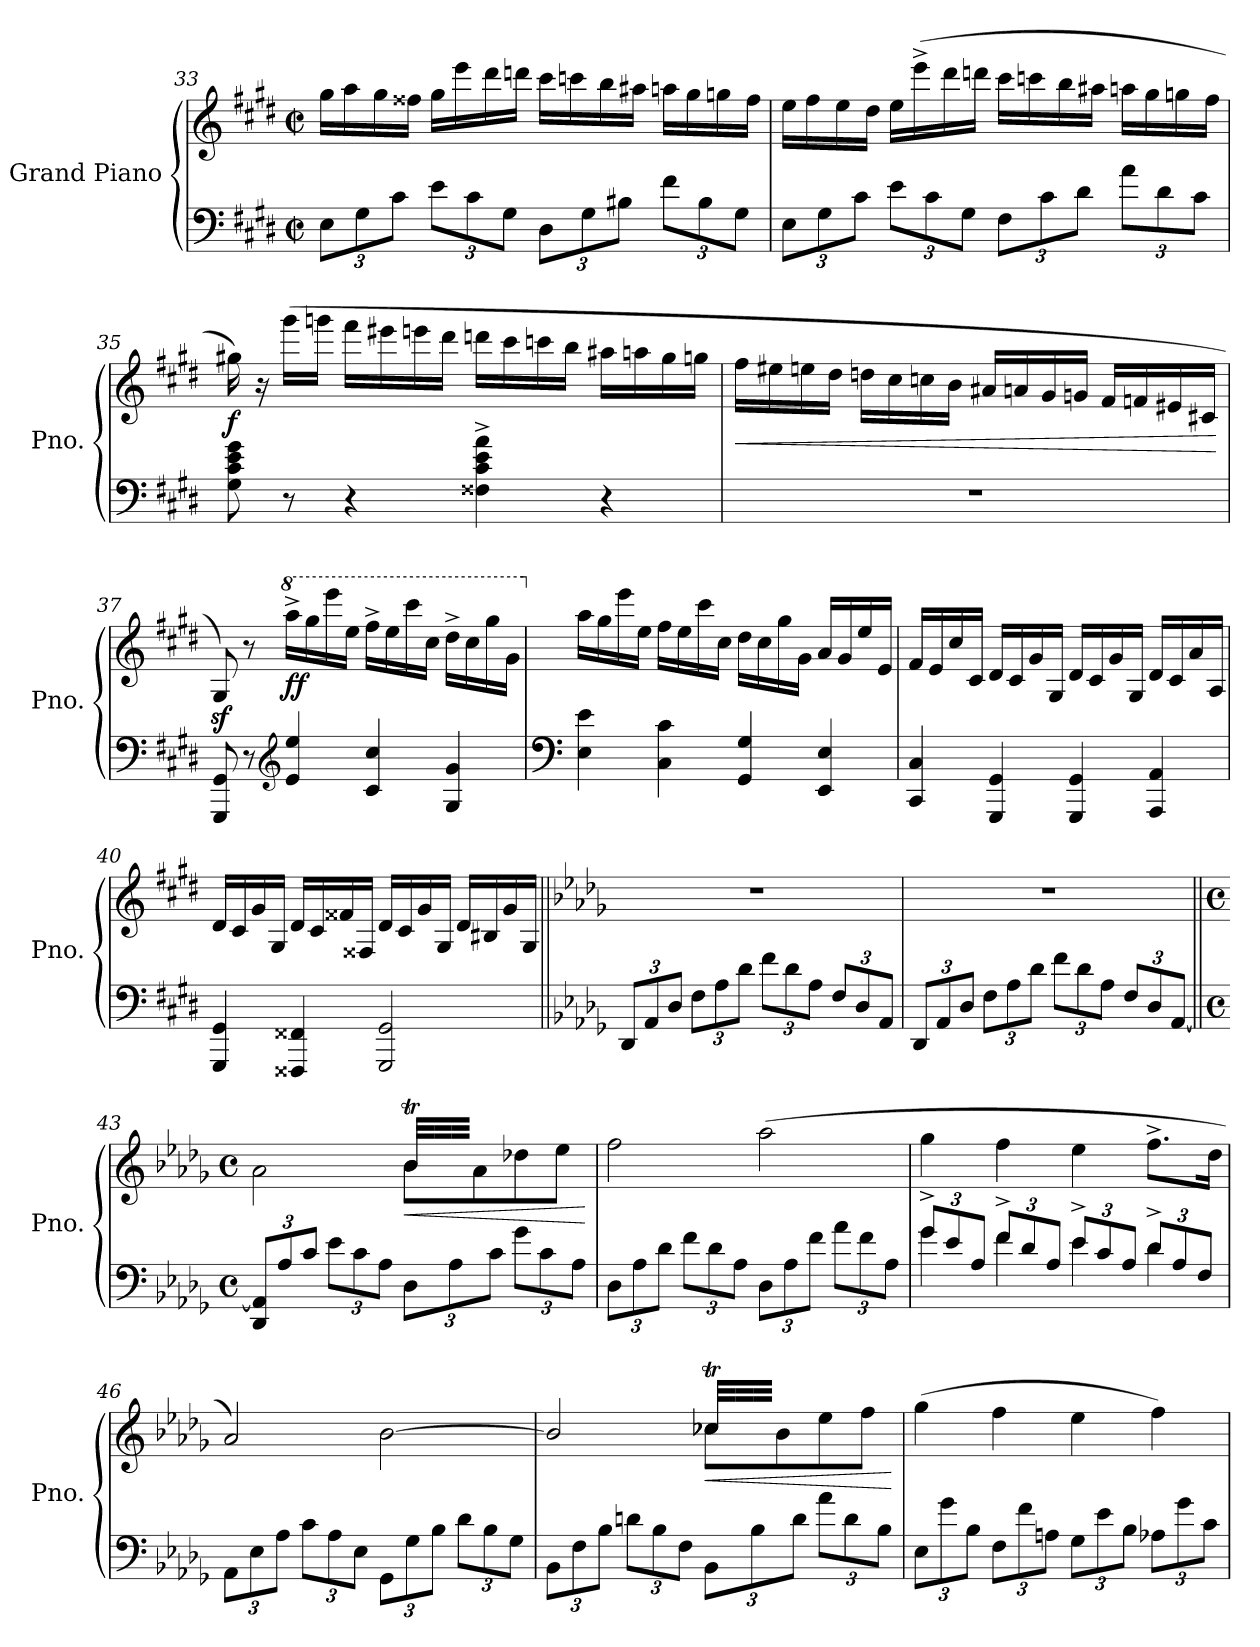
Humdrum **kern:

**kern	**kern	**dynam
*part1	*part1	*part1
*staff2	*staff1	*staff1/2
*I"Grand Piano	*	*
*I'Pno.	*	*
!!LO:PB:g=z
*clefF4	*clefG2	*
*k[f#c#g#d#]	*k[f#c#g#d#]	*
*M2/2	*M2/2	*
*met(c|)	*met(c|)	*
*Xbrackettup	*	*
=33	=33	=33
12E\L	16gg#\LL	.
.	16aa\	.
12G#\	.	.
.	16gg#\	.
12c#\J	.	.
.	16ff##X\JJ	.
12e\L	16gg#\LL	.
.	16eee\	.
12c#\	.	.
.	16ddd#\	.
12G#\J	.	.
.	16dddn\JJ	.
12D#\L	16ccc#\LL	.
.	16cccn\	.
12G#\	.	.
.	16bb\	.
12B#X\J	.	.
.	16aa#X\JJ	.
12f#\L	16aan\LL	.
.	16gg#\	.
12B#\	.	.
.	16ggn\	.
12G#\J	.	.
.	16ff##\JJ	.
=34	=34	=34
12E\L	16ee\LL	.
.	16ff#\	.
12G#\	.	.
.	16ee\	.
12c#\J	.	.
.	16dd#\JJ	.
12e\L	16ee\LL	.
.	(16eee^\	.
12c#\	.	.
.	16ddd#\	.
12G#\J	.	.
.	16dddn\JJ	.
12F#\L	16ccc#\LL	.
.	16cccn\	.
12c#\	.	.
.	16bb\	.
12d#\J	.	.
.	16aa#X\JJ	.
12a\L	16aan\LL	.
.	16gg#\	.
12d#\	.	.
.	16ggn\	.
12c#\J	.	.
.	16ff#\JJ	.
!!LO:LB:g=z
=35	=35	=35
!	!	!LO:DY:b
8G#\ 8c#\ 8e\ 8g#\	16gg#X\)	f
.	16r	.
8r	(16ggg#\LL	.
.	16gggn\JJ	.
4r	16fff#\LL	.
.	16eee#X\	.
.	16eeen\	.
.	16ddd#\JJ	.
4F##X\^ 4c#\^ 4e\^ 4a\^	16dddn\LL	.
.	16ccc#\	.
.	16cccn\	.
.	16bb\JJ	.
4r	16aa#X\LL	.
.	16aan\	.
.	16gg#\	.
.	16ggn\JJ	.
!!LO:LB:g=z
=36	=36	=36
!	!	!LO:HP:b
1r	16ff#\LL	<
.	16ee#X\	.
.	16een\	.
.	16dd#\JJ	.
.	16ddn\LL	.
.	16cc#\	.
.	16ccn\	.
.	16b\JJ	.
.	16a#X/LL	.
.	16an/	.
.	16g#/	.
.	16gn/JJ	.
.	16f#/LL	.
.	16fn/	.
.	16e#X/	.
.	16c#X/JJ	.
.	.	[
=37	=37	=37
8GGG#/ 8GG#/	8G#z</)	.
8r	8r	.
*clefG2	*	*
*	*8va	*
!	!	!LO:DY:b
4e/ 4ee/	16aaa^\LL	ff
.	16ggg#\	.
.	16eeee\	.
.	16eee\JJ	.
4c#/ 4cc#/	16fff#^\LL	.
.	16eee\	.
.	16cccc#\	.
.	16ccc#\JJ	.
4G#/ 4g#/	16ddd#^\LL	.
.	16ccc#\	.
.	16ggg#\	.
.	16gg#\JJ	.
!!LO:LB:g=z
=38	=38	=38
*clefF4	*	*
*	*X8va	*
4E\ 4e\	16aa\LL	.
.	16gg#\	.
.	16eee\	.
.	16ee\JJ	.
4C#\ 4c#\	16ff#\LL	.
.	16ee\	.
.	16ccc#\	.
.	16cc#\JJ	.
4GG#/ 4G#/	16dd#\LL	.
.	16cc#\	.
.	16gg#\	.
.	16g#\JJ	.
4EE/ 4E/	16a/LL	.
.	16g#/	.
.	16ee/	.
.	16e/JJ	.
=39	=39	=39
4CC#/ 4C#/	16f#/LL	.
.	16e/	.
.	16cc#/	.
.	16c#/JJ	.
4GGG#/ 4GG#/	16d#/LL	.
.	16c#/	.
.	16g#/	.
.	16G#/JJ	.
4GGG#/ 4GG#/	16d#/LL	.
.	16c#/	.
.	16g#/	.
.	16G#/JJ	.
4AAA/ 4AA/	16d#/LL	.
.	16c#/	.
.	16a/	.
.	16A/JJ	.
!!LO:LB:g=z
=40	=40	=40
4GGG#/ 4GG#/	16d#/LL	.
.	16c#/	.
.	16g#/	.
.	16G#/JJ	.
4FFF##X/ 4FF##X/	16d#/LL	.
.	16c#/	.
.	16f##X/	.
.	16F##X/JJ	.
2GGG#/ 2GG#/	16d#/LL	.
.	16c#/	.
.	16g#/	.
.	16G#/JJ	.
.	16d#/LL	.
.	16B#X/	.
.	16g#/	.
.	16G#/JJ	.
=41||	=41||	=41||
*k[b-e-a-d-g-]	*k[b-e-a-d-g-]	*
12DD-/L	1r	.
12AA-/	.	.
12D-/J	.	.
12F\L	.	.
12A-\	.	.
12d-\J	.	.
12f\L	.	.
12d-\	.	.
12A-\J	.	.
12F/L	.	.
12D-/	.	.
12AA-/J	.	.
!!LO:PB:g=z
=42	=42	=42
12DD-/L	1r	.
12AA-/	.	.
12D-/J	.	.
12F\L	.	.
12A-\	.	.
12d-\J	.	.
12f\L	.	.
12d-\	.	.
12A-\J	.	.
12F/L	.	.
12D-/	.	.
[12AA-/J	.	.
=43||	=43||	=43||
*M4/4	*M4/4	*
*met(c)	*met(c)	*
*	*^	*
12DD-/ 12AA-/]L	2ryy	2a-\	.
12A-/	.	.	.
12c/J	.	.	.
12e-\L	.	.	.
12c\	.	.	.
12A-\J	.	.	.
!	!	!	!LO:HP:b
12D-\L	32b-T/LLL	8b-\L	<
.	32cc/yy	.	.
.	32b-/yy	.	.
12A-\	.	.	.
.	32ccTTT/JJJyy	.	.
.	8ryy	8a-\	.
12c\J	.	.	.
12g-\L	8ryy	8dd-\	.
12c\	.	.	.
.	8ryy	8ee-\J	.
12A-\J	.	.	.
*	*v	*v	*
.	.	[
=44	=44	=44
12D-\L	2ff\	.
12A-\	.	.
12d-\J	.	.
12f\L	.	.
12d-\	.	.
12A-\J	.	.
12D-\L	(2aa-\	.
12A-\	.	.
12f\J	.	.
12a-\L	.	.
12f\	.	.
12A-\J	.	.
!!LO:LB:g=z
=45	=45	=45
*^	*	*
12g-^/L	4g-\	4gg-\	.
12e-/	.	.	.
12A-/J	.	.	.
12f^/L	4f\	4ff\	.
12d-/	.	.	.
12A-/J	.	.	.
12e-^/L	4e-\	4ee-\	.
12c/	.	.	.
12A-/J	.	.	.
12d-^/L	4d-\	8.ff^\L	.
12A-/	.	.	.
12F/J	.	.	.
.	.	16dd-\Jk	.
*v	*v	*	*
=46	=46	=46
12AA-\L	2a-/)	.
12E-\	.	.
12A-\J	.	.
12c\L	.	.
12A-\	.	.
12E-\J	.	.
12GG-\L	[2b-\	.
12G-\	.	.
12B-\J	.	.
12d-\L	.	.
12B-\	.	.
12G-\J	.	.
=47	=47	=47
*	*^	*
12BB-\L	2b-/]	2ryy	.
12F\	.	.	.
12B-\J	.	.	.
12dn\L	.	.	.
12B-\	.	.	.
12F\J	.	.	.
!	!	!	!LO:HP:b
12BB-\L	32cc-XT/LLL	8cc-\L	<
.	32dd-/yy	.	.
.	32cc-/yy	.	.
12B-\	.	.	.
.	32dd-TTT/JJJyy	.	.
.	8ryy	8b-\	.
12d\J	.	.	.
12a-\L	8ryy	8ee-\	.
12d\	.	.	.
.	8ryy	8ff\J	.
12B-\J	.	.	.
*	*v	*v	*
.	.	[
!!LO:LB:g=z
=48	=48	=48
12E-\L	(4gg-\	.
12g-\	.	.
12B-\J	.	.
12F\L	4ff\	.
12f\	.	.
12An\J	.	.
12G-\L	4ee-\	.
12e-\	.	.
12B-\J	.	.
12A-X\L	4ff\)	.
12g-\	.	.
12c\J	.	.
=	=	=
*-	*-	*-
